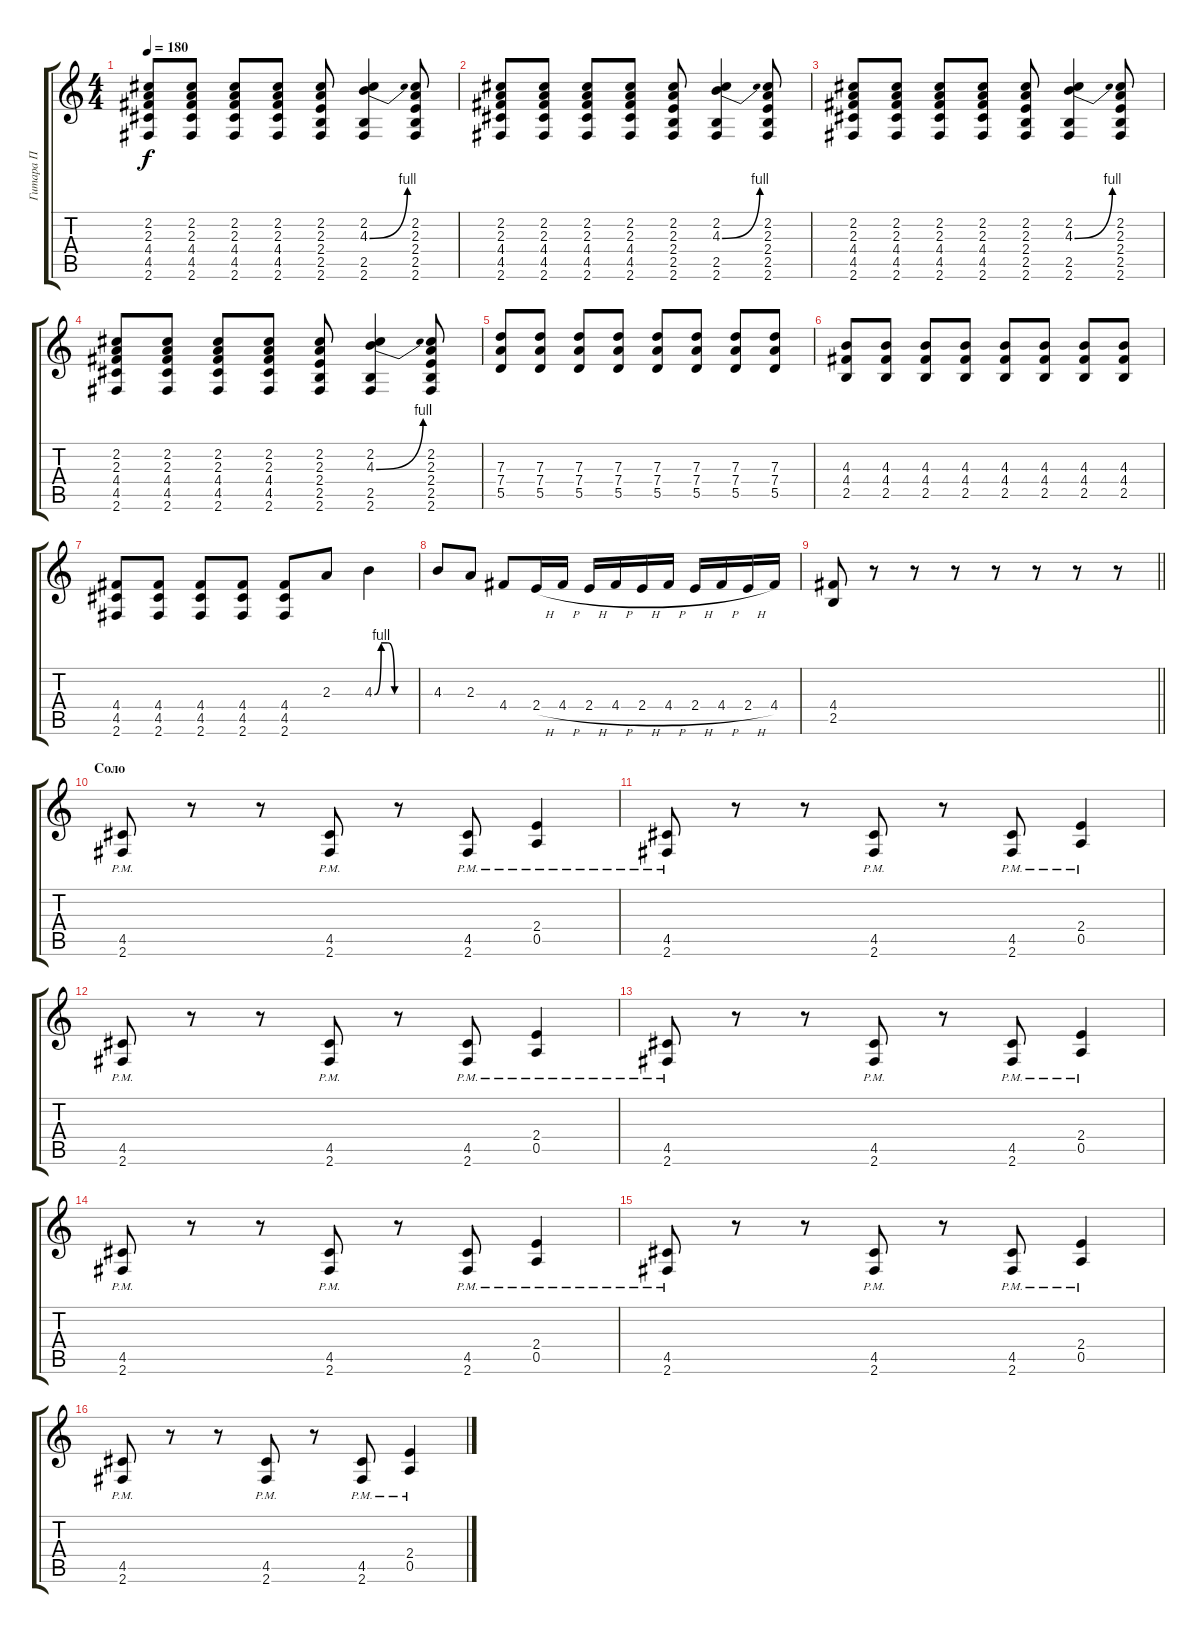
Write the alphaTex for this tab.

\track ("Гитара П" "Гитара П") {instrument overdrivenguitar}
\staff {score tabs}
\tuning (E4 B3 G3 D3 A2 E2) {hide}
\ts (4 4)
\tempo 180
\clef g2
\ks c
(2.2 2.3 4.4 4.5 2.6).8{dy f} (2.2 2.3 4.4 4.5 2.6).8 (2.2 2.3 4.4 4.5 2.6).8 (2.2 2.3 4.4 4.5 2.6).8 (2.2 2.3 2.4 2.5 2.6).8 (2.2 4.3{be (bend 0 0 60 4)} 2.5 2.6).4 (2.2 2.3 2.4 2.5 2.6).8 |
(2.2 2.3 4.4 4.5 2.6).8 (2.2 2.3 4.4 4.5 2.6).8 (2.2 2.3 4.4 4.5 2.6).8 (2.2 2.3 4.4 4.5 2.6).8 (2.2 2.3 2.4 2.5 2.6).8 (2.2 4.3{be (bend 0 0 60 4)} 2.5 2.6).4 (2.2 2.3 2.4 2.5 2.6).8 |
(2.2 2.3 4.4 4.5 2.6).8 (2.2 2.3 4.4 4.5 2.6).8 (2.2 2.3 4.4 4.5 2.6).8 (2.2 2.3 4.4 4.5 2.6).8 (2.2 2.3 2.4 2.5 2.6).8 (2.2 4.3{be (bend 0 0 60 4)} 2.5 2.6).4 (2.2 2.3 2.4 2.5 2.6).8 |
(2.2 2.3 4.4 4.5 2.6).8 (2.2 2.3 4.4 4.5 2.6).8 (2.2 2.3 4.4 4.5 2.6).8 (2.2 2.3 4.4 4.5 2.6).8 (2.2 2.3 2.4 2.5 2.6).8 (2.2 4.3{be (bend 0 0 60 4)} 2.5 2.6).4 (2.2 2.3 2.4 2.5 2.6).8 |
(7.3 7.4 5.5).8 (7.3 7.4 5.5).8 (7.3 7.4 5.5).8 (7.3 7.4 5.5).8 (7.3 7.4 5.5).8 (7.3 7.4 5.5).8 (7.3 7.4 5.5).8 (7.3 7.4 5.5).8 |
(4.3 4.4 2.5).8 (4.3 4.4 2.5).8 (4.3 4.4 2.5).8 (4.3 4.4 2.5).8 (4.3 4.4 2.5).8 (4.3 4.4 2.5).8 (4.3 4.4 2.5).8 (4.3 4.4 2.5).8 |
(4.4 4.5 2.6).8 (4.4 4.5 2.6).8 (4.4 4.5 2.6).8 (4.4 4.5 2.6).8 (4.4 4.5 2.6).8 2.3.8 4.3{be (custom 0 0 10 4 20 4 30 0 60 0)}.4 |
4.3.8 2.3.8 4.4.8 2.4{h}.16 4.4{h}.16 2.4{h}.16 4.4{h}.16 2.4{h}.16 4.4{h}.16 2.4{h}.16 4.4{h}.16 2.4{h}.16 4.4.16 |
\barLineRight lightlight
(4.4 2.5).8 r.8 r.8 r.8 r.8 r.8 r.8 r.8 |
\section ("" "Соло")
(4.5{pm} 2.6{pm}).8 r.8 r.8 (4.5{pm} 2.6{pm}).8 r.8 (4.5{pm} 2.6{pm}).8 (2.4{pm} 0.5{pm}).4 |
(4.5{pm} 2.6{pm}).8 r.8 r.8 (4.5{pm} 2.6{pm}).8 r.8 (4.5{pm} 2.6{pm}).8 (2.4{pm} 0.5{pm}).4 |
(4.5{pm} 2.6{pm}).8 r.8 r.8 (4.5{pm} 2.6{pm}).8 r.8 (4.5{pm} 2.6{pm}).8 (2.4{pm} 0.5{pm}).4 |
(4.5{pm} 2.6{pm}).8 r.8 r.8 (4.5{pm} 2.6{pm}).8 r.8 (4.5{pm} 2.6{pm}).8 (2.4{pm} 0.5{pm}).4 |
(4.5{pm} 2.6{pm}).8 r.8 r.8 (4.5{pm} 2.6{pm}).8 r.8 (4.5{pm} 2.6{pm}).8 (2.4{pm} 0.5{pm}).4 |
(4.5{pm} 2.6{pm}).8 r.8 r.8 (4.5{pm} 2.6{pm}).8 r.8 (4.5{pm} 2.6{pm}).8 (2.4{pm} 0.5{pm}).4 |
(4.5{pm} 2.6{pm}).8 r.8 r.8 (4.5{pm} 2.6{pm}).8 r.8 (4.5{pm} 2.6{pm}).8 (2.4{pm} 0.5{pm}).4
